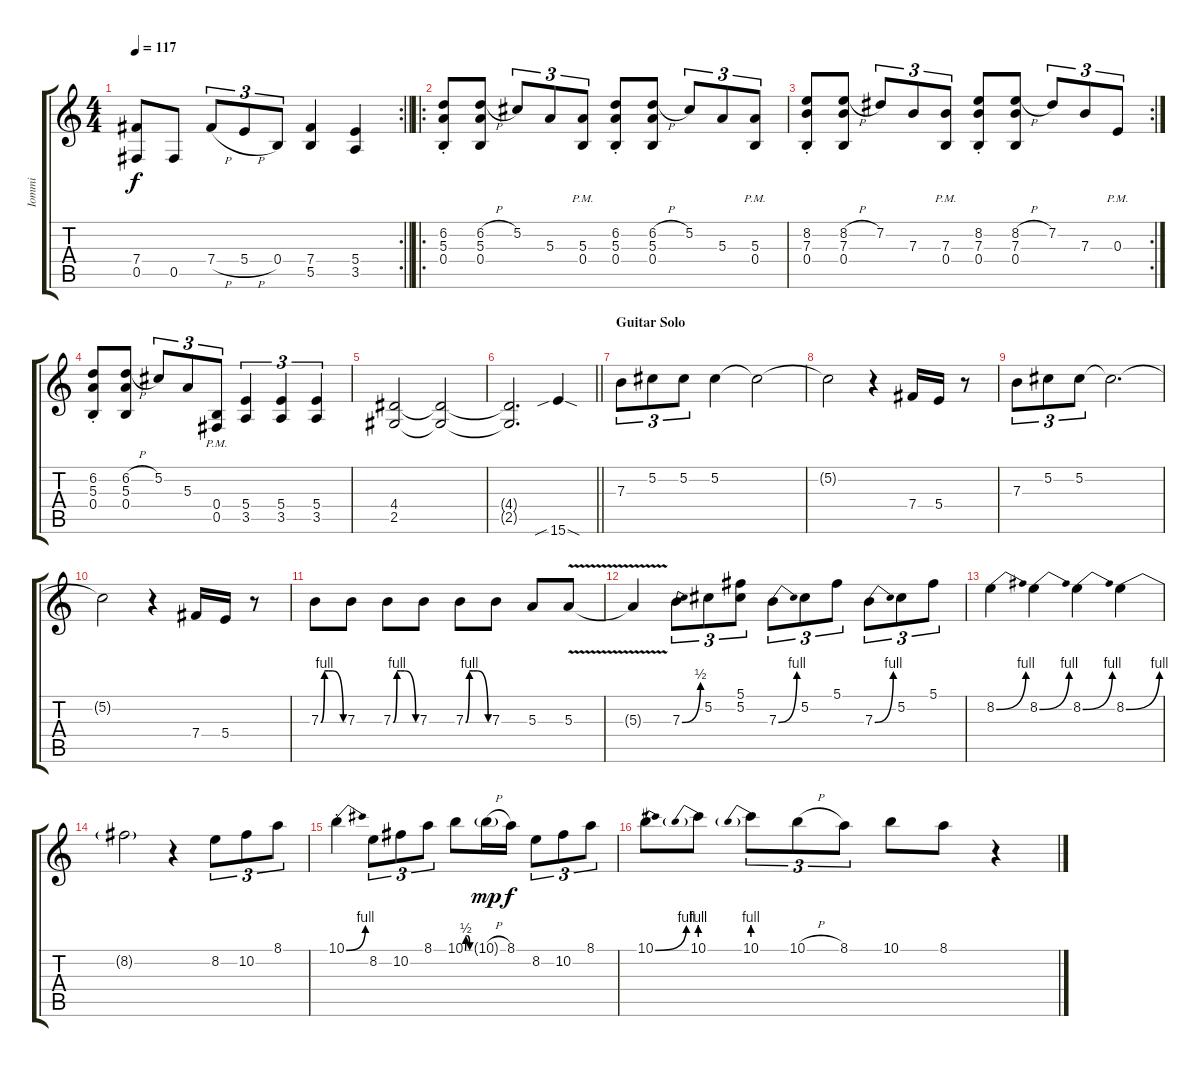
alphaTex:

\track ("Iommi" "Iommi") {instrument distortionguitar}
\staff {score tabs}
\tuning (Db4 Ab3 E3 B2 Gb2 Db2) {hide}
\rc 2
\ts (4 4)
\tempo 117
\clef g2
\barLineRight lightlight
\ks c
(7.4{t} 0.5{t}).8{dy f} 0.5.8 7.4{h}.8{tu (3 2)} 5.4{h}.8{tu (3 2)} 0.4.8{tu (3 2)} (7.4 5.5).4 (5.4 3.5).4 |
\ro
(6.2{st} 5.3{st} 0.4{st}).8 (6.2{h} 5.3 0.4).8 5.2.8{tu (3 2)} 5.3.8{tu (3 2)} (5.3{pm} 0.4{pm}).8{tu (3 2)} (6.2{st} 5.3{st} 0.4{st}).8 (6.2{h} 5.3 0.4).8 5.2.8{tu (3 2)} 5.3.8{tu (3 2)} (5.3{pm} 0.4{pm}).8{tu (3 2)} |
\rc 2
(8.2{st} 7.3 0.4{st}).8 (8.2{h} 7.3 0.4).8 7.2.8{tu (3 2)} 7.3.8{tu (3 2)} (7.3{pm} 0.4{pm}).8{tu (3 2)} (8.2{st} 7.3{st} 0.4{st}).8 (8.2{h} 7.3 0.4).8 7.2.8{tu (3 2)} 7.3.8{tu (3 2)} 0.3{pm}.8{tu (3 2)} |
(6.2{st} 5.3{st} 0.4{st}).8 (6.2{h} 5.3 0.4).8 5.2.8{tu (3 2)} 5.3.8{tu (3 2)} (0.4{pm} 0.5{pm}).8{tu (3 2)} (5.4 3.5).4{tu (3 2)} (5.4 3.5).4{tu (3 2)} (5.4 3.5).4{tu (3 2)} |
(4.4 2.5).2 (4.4{t} 2.5{t}).2 |
\barLineRight lightlight
(4.4{t} 2.5{t}).2{d} 15.6{sib sod}.4 |
\section ("" "Guitar Solo")
7.3.8{tu (3 2)} 5.2.8{tu (3 2)} 5.2.8{tu (3 2)} 5.2.4 5.2{t}.2 |
5.2{t}.2 r.4 7.4.16 5.4.16 r.8 |
7.3.8{tu (3 2)} 5.2.8{tu (3 2)} 5.2.8{tu (3 2)} 5.2{t}.2{d} |
5.2{t}.2 r.4 7.4.16 5.4.16 r.8 |
7.3{be (custom 0 0 10 4 20 4 30 4 60 0)}.8 7.3.8 7.3{be (custom 0 0 10 4 20 4 30 4 60 0)}.8 7.3.8 7.3{be (custom 0 0 10 4 20 4 30 4 60 0)}.8 7.3.8 5.3.8 5.3{v}.8 |
5.3{t}.4 7.3{be (bend 0 0 60 2)}.8{tu (3 2)} 5.2.8{tu (3 2)} (5.1 5.2).8{tu (3 2)} 7.3{be (bend 0 0 60 4)}.8{tu (3 2)} 5.2.8{tu (3 2)} 5.1.8{tu (3 2)} 7.3{be (bend 0 0 60 4)}.8{tu (3 2)} 5.2.8{tu (3 2)} 5.1.8{tu (3 2)} |
8.2{be (bend 0 0 60 4)}.4 8.2{be (bend 0 0 60 4)}.4 8.2{be (bend 0 0 60 4)}.4 8.2{be (bend 0 0 60 4)}.4 |
8.2{t}.2 r.4 8.2.8{tu (3 2)} 10.2.8{tu (3 2)} 8.1.8{tu (3 2)} |
10.1{be (bend 0 0 60 4) st}.4 8.2.8{tu (3 2)} 10.2.8{tu (3 2)} 8.1.8{tu (3 2)} 10.1{be (custom 0 0 10 2 20 2 30 2 60 0)}.8 10.1{h g}.16{dy mp} 8.1.16{dy f} 8.2.8{tu (3 2)} 10.2.8{tu (3 2)} 8.1.8{tu (3 2)} |
10.1{be (bend 0 0 60 4) st}.8 10.1{be (prebend 0 4 60 4)}.8 10.1{be (prebend 0 4 60 4)}.8{tu (3 2)} 10.1{h}.8{tu (3 2)} 8.1.8{tu (3 2)} 10.1.8 8.1.8 r.4
